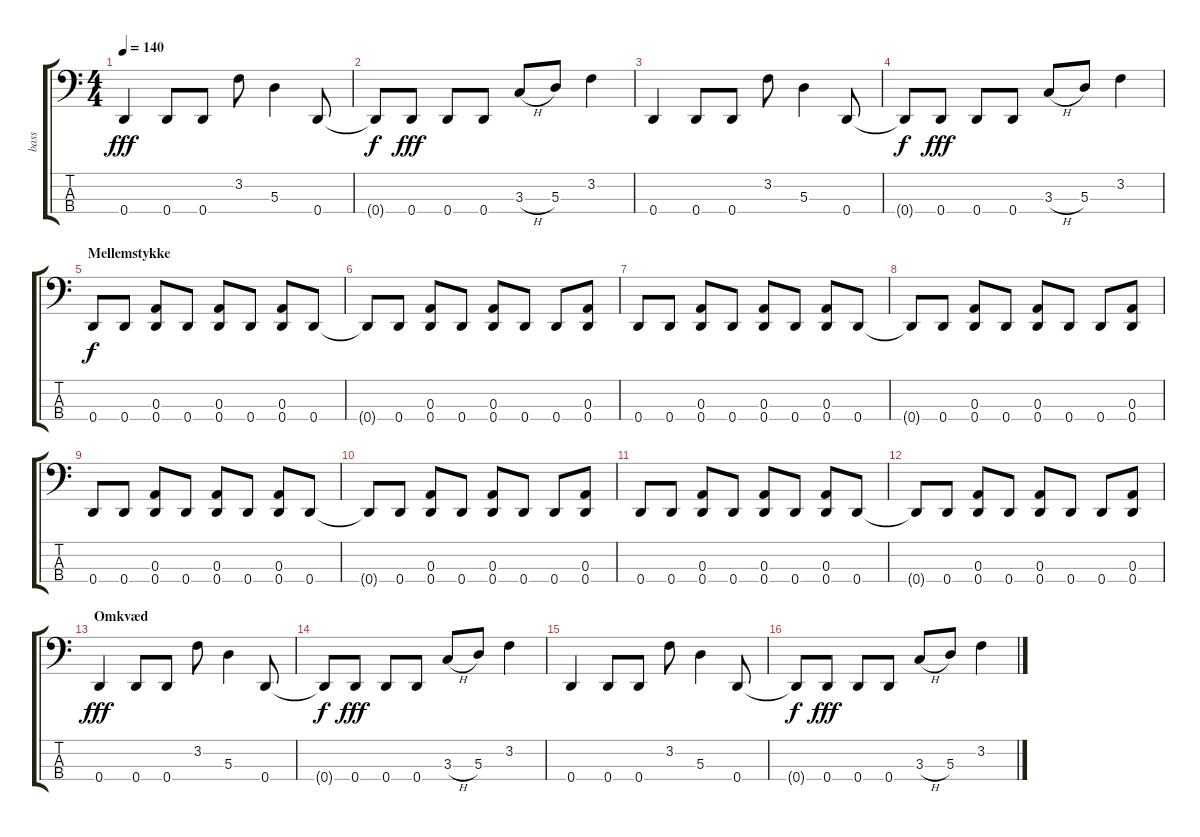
\track ("bass" "bass") {instrument slapbass1}
\staff {score tabs}
\tuning (G2 D2 A1 D1) {hide}
\ts (4 4)
\tempo 140
\clef f4
\ks c
0.4.4{dy fff} 0.4.8 0.4.8 3.2.8 5.3.4 0.4.8 |
0.4{t}.8{dy f} 0.4.8{dy fff} 0.4.8 0.4.8 3.3{h}.8 5.3.8 3.2.4 |
0.4.4 0.4.8 0.4.8 3.2.8 5.3.4 0.4.8 |
0.4{t}.8{dy f} 0.4.8{dy fff} 0.4.8 0.4.8 3.3{h}.8 5.3.8 3.2.4 |
\section ("" "Mellemstykke")
0.4.8{dy f} 0.4.8 (0.3 0.4).8 0.4.8 (0.3 0.4).8 0.4.8 (0.3 0.4).8 0.4.8 |
0.4{t}.8 0.4.8 (0.3 0.4).8 0.4.8 (0.3 0.4).8 0.4.8 0.4.8 (0.3 0.4).8 |
0.4.8 0.4.8 (0.3 0.4).8 0.4.8 (0.3 0.4).8 0.4.8 (0.3 0.4).8 0.4.8 |
0.4{t}.8 0.4.8 (0.3 0.4).8 0.4.8 (0.3 0.4).8 0.4.8 0.4.8 (0.3 0.4).8 |
0.4.8 0.4.8 (0.3 0.4).8 0.4.8 (0.3 0.4).8 0.4.8 (0.3 0.4).8 0.4.8 |
0.4{t}.8 0.4.8 (0.3 0.4).8 0.4.8 (0.3 0.4).8 0.4.8 0.4.8 (0.3 0.4).8 |
0.4.8 0.4.8 (0.3 0.4).8 0.4.8 (0.3 0.4).8 0.4.8 (0.3 0.4).8 0.4.8 |
0.4{t}.8 0.4.8 (0.3 0.4).8 0.4.8 (0.3 0.4).8 0.4.8 0.4.8 (0.3 0.4).8 |
\section ("" "Omkvæd")
0.4.4{dy fff} 0.4.8 0.4.8 3.2.8 5.3.4 0.4.8 |
0.4{t}.8{dy f} 0.4.8{dy fff} 0.4.8 0.4.8 3.3{h}.8 5.3.8 3.2.4 |
0.4.4 0.4.8 0.4.8 3.2.8 5.3.4 0.4.8 |
0.4{t}.8{dy f} 0.4.8{dy fff} 0.4.8 0.4.8 3.3{h}.8 5.3.8 3.2.4
